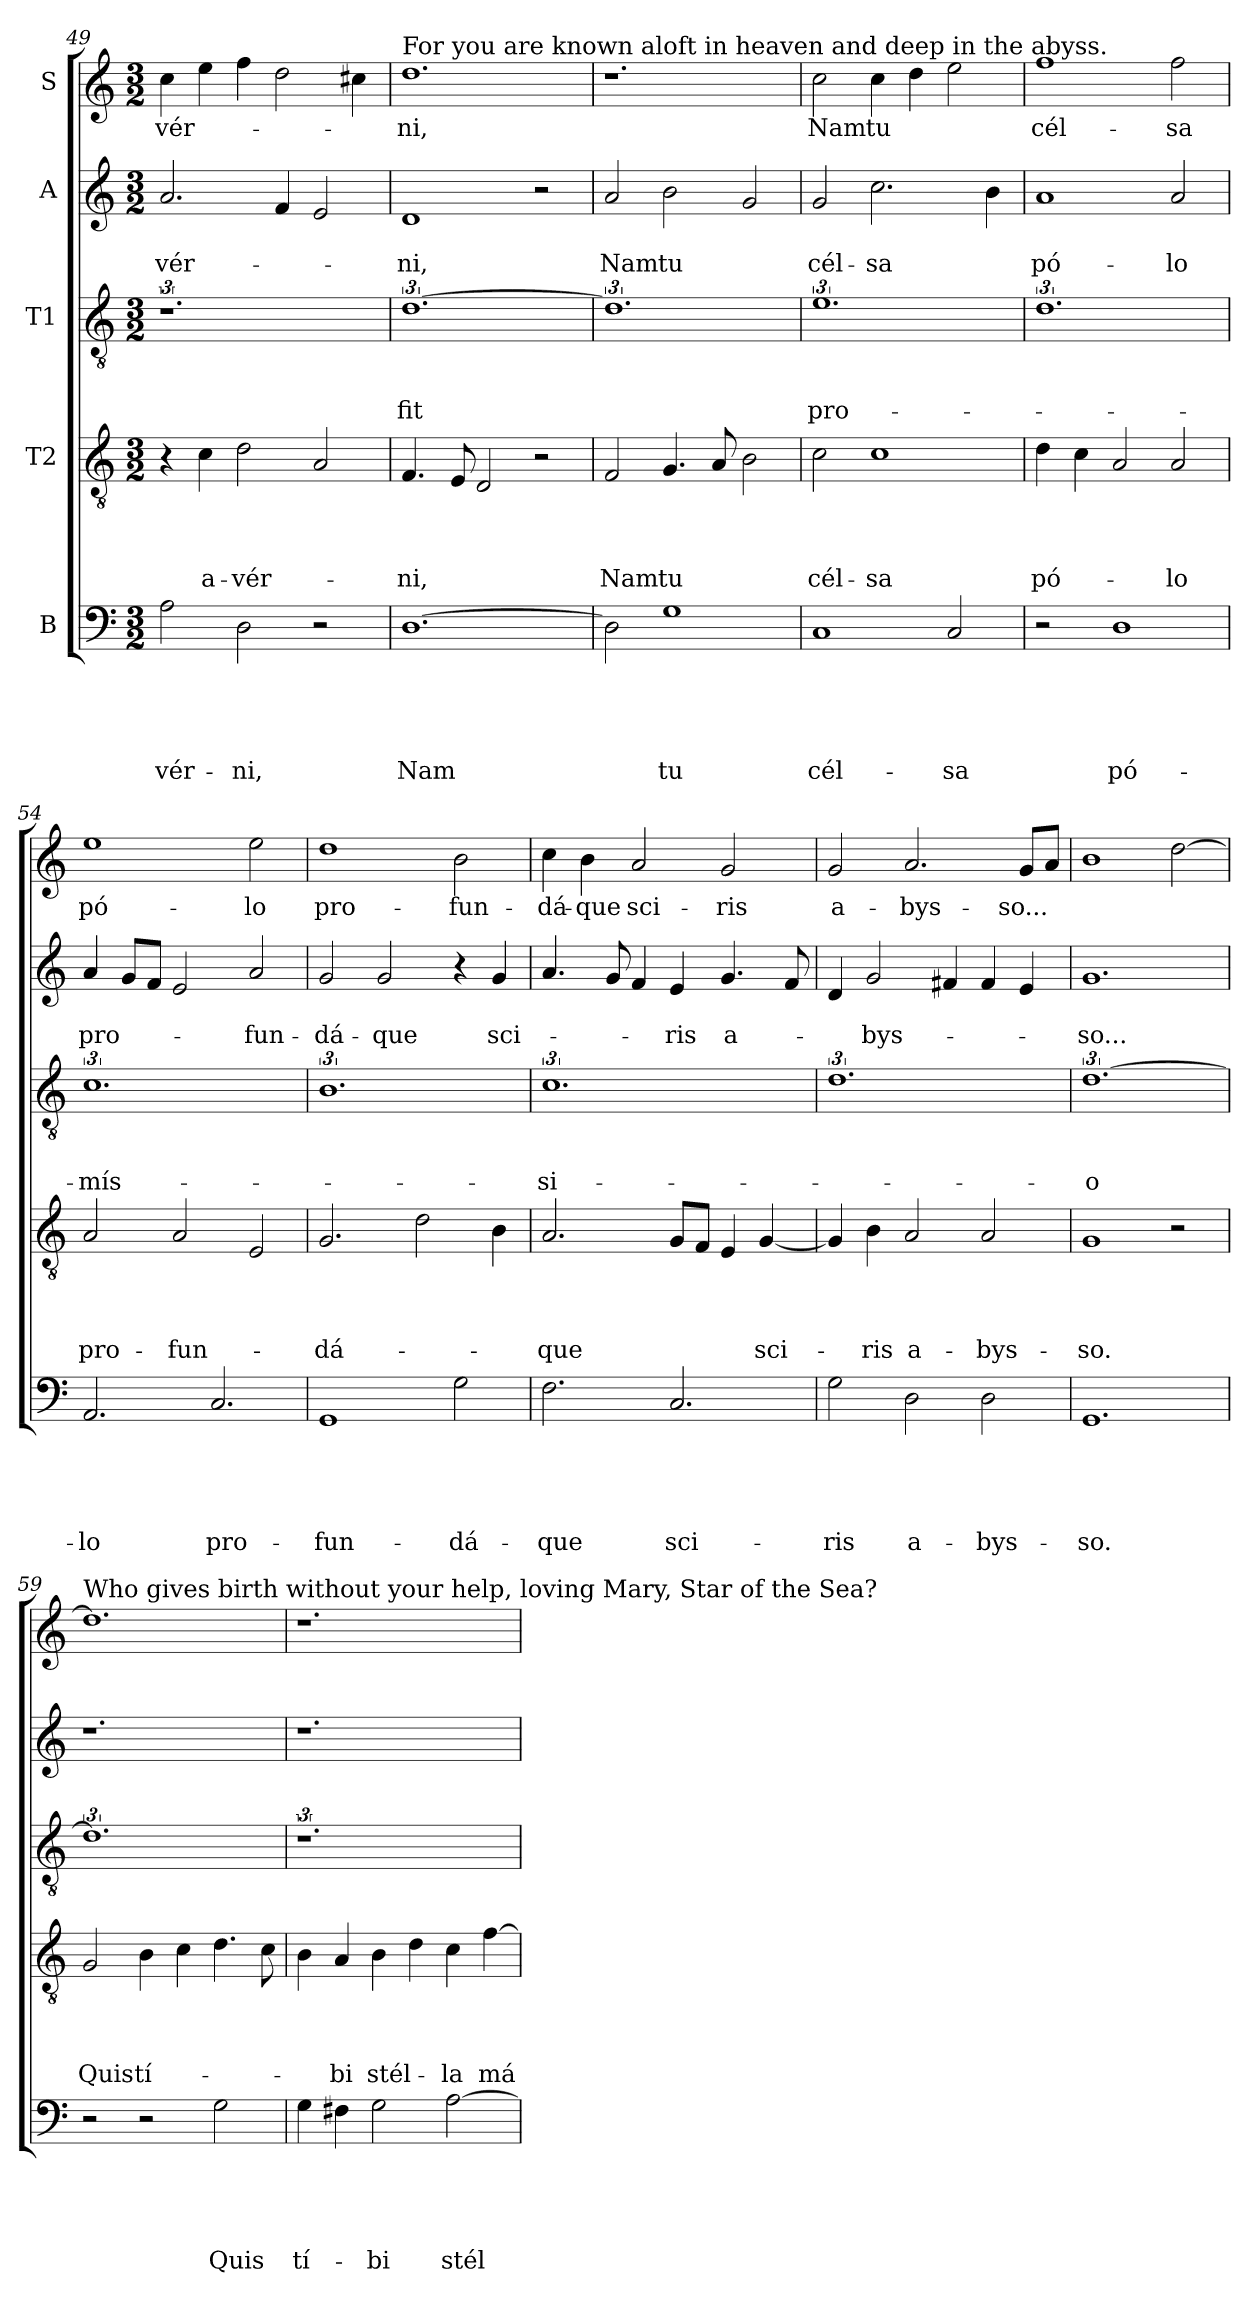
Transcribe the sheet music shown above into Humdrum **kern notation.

**kern	**text	**text	**text	**text	**text	**kern	**text	**text	**text	**text	**kern	**text	**text	**text	**kern	**text	**text	**kern	**text
*part5	*part5	*part5	*part5	*part5	*part5	*part4	*part4	*part4	*part4	*part4	*part3	*part3	*part3	*part3	*part2	*part2	*part2	*part1	*part1
*staff5	*staff5	*staff5	*staff5	*staff5	*staff5	*staff4	*staff4	*staff4	*staff4	*staff4	*staff3	*staff3	*staff3	*staff3	*staff2	*staff2	*staff2	*staff1	*staff1
*I"B	*	*	*	*	*	*I"T2	*	*	*	*	*I"T1	*	*	*	*I"A	*	*	*I"S	*
*clefF4	*	*	*	*	*	*clefGv2	*	*	*	*	*clefGv2	*	*	*	*clefG2	*	*	*clefG2	*
*k[]	*	*	*	*	*	*k[]	*	*	*	*	*k[]	*	*	*	*k[]	*	*	*k[]	*
*C:	*	*	*	*	*	*C:	*	*	*	*	*C:	*	*	*	*C:	*	*	*C:	*
*M3/2	*	*	*	*	*	*M3/2	*	*	*	*	*M3/2	*	*	*	*M3/2	*	*	*M3/2	*
*Xtuplet	*	*	*	*	*	*	*	*	*	*	*	*	*	*	*	*	*	*	*
=49	=49	=49	=49	=49	=49	=49	=49	=49	=49	=49	=49	=49	=49	=49	=49	=49	=49	=49	=49
!	!	!	!	!	!LO:LY:b	!	!	!	!	!	!	!	!	!	!	!	!	!	!
*	*	*	*	*	*	*Xtuplet	*	*	*	*	*	*	*	*	*Xtuplet	*	*	*	*
!	!	!	!	!	!	!	!	!	!	!	!	!	!	!	!	!	!LO:LY:b	!	!
*	*	*	*	*	*	*	*	*	*	*	*	*	*	*	*	*	*	*Xtuplet	*
!	!	!	!	!	!	!	!	!	!	!	!	!	!	!	!	!	!	!	!LO:LY:b
3A\	.	.	.	.	-vér-	6r	.	.	.	.	3%2.r	.	.	.	3.a/	.	-vér-	6cc\	-vér-
!	!	!	!	!	!	!	!	!	!	!LO:LY:b	!	!	!	!	!	!	!	!	!
.	.	.	.	.	.	6c\	.	.	.	a-	.	.	.	.	.	.	.	6ee\	.
!	!	!	!	!	!LO:LY:b	!	!	!	!	!LO:LY:b	!	!	!	!	!	!	!	!	!
3D\	.	.	.	.	-ni,	3d\	.	.	.	-vér-	.	.	.	.	.	.	.	6ff\	.
.	.	.	.	.	.	.	.	.	.	.	.	.	.	.	6f/	.	.	3dd\	.
3r	.	.	.	.	.	3A/	.	.	.	.	.	.	.	.	3e/	.	.	.	.
.	.	.	.	.	.	.	.	.	.	.	.	.	.	.	.	.	.	6cc#i\	.
=50	=50	=50	=50	=50	=50	=50	=50	=50	=50	=50	=50	=50	=50	=50	=50	=50	=50	=50	=50
!	!	!	!	!	!	!	!	!	!	!	!	!	!	!	!	!	!	!LO:TX:a:t=For you are known aloft in heaven and deep in the abyss.	!
!	!	!	!	!	!LO:LY:b	!	!	!	!	!LO:LY:b	!	!	!	!LO:LY:b	!	!	!LO:LY:b	!	!LO:LY:b
[3%2.D	.	.	.	.	Nam	6.F/	.	.	.	-ni,	[3%2.d	.	.	fit	3%2d	.	-ni,	3%2.dd	-ni,
.	.	.	.	.	.	12E/	.	.	.	.	.	.	.	.	.	.	.	.	.
.	.	.	.	.	.	3D/	.	.	.	.	.	.	.	.	.	.	.	.	.
.	.	.	.	.	.	3r	.	.	.	.	.	.	.	.	3r	.	.	.	.
=51	=51	=51	=51	=51	=51	=51	=51	=51	=51	=51	=51	=51	=51	=51	=51	=51	=51	=51	=51
!	!	!	!	!	!	!	!	!	!	!LO:LY:b	!	!	!	!	!	!	!LO:LY:b	!	!
3D\]	.	.	.	.	.	3F/	.	.	.	Nam	3%2.d]	.	.	.	3a/	.	Nam	3%2.r	.
!	!	!	!	!	!LO:LY:b	!	!	!	!	!LO:LY:b	!	!	!	!	!	!	!LO:LY:b	!	!
3%2G	.	.	.	.	tu	6.G/	.	.	.	tu	.	.	.	.	3b\	.	tu	.	.
.	.	.	.	.	.	12A/	.	.	.	.	.	.	.	.	.	.	.	.	.
.	.	.	.	.	.	3B\	.	.	.	.	.	.	.	.	3g/	.	.	.	.
=52	=52	=52	=52	=52	=52	=52	=52	=52	=52	=52	=52	=52	=52	=52	=52	=52	=52	=52	=52
!	!	!	!	!	!LO:LY:b	!	!	!	!	!LO:LY:b	!	!	!	!LO:LY:b	!	!	!LO:LY:b	!	!LO:LY:b
3%2C	.	.	.	.	cél-	3c\	.	.	.	cél-	3%2.e	.	.	pro-	3g/	.	cél-	3cc\	Nam
!	!	!	!	!	!	!	!	!	!	!LO:LY:b	!	!	!	!	!	!	!LO:LY:b	!	!LO:LY:b
.	.	.	.	.	.	3%2c	.	.	.	-sa	.	.	.	.	3.cc\	.	-sa	6cc\	tu
.	.	.	.	.	.	.	.	.	.	.	.	.	.	.	.	.	.	6dd\	.
!	!	!	!	!	!LO:LY:b	!	!	!	!	!	!	!	!	!	!	!	!	!	!
3C/	.	.	.	.	-sa	.	.	.	.	.	.	.	.	.	.	.	.	3ee\	.
.	.	.	.	.	.	.	.	.	.	.	.	.	.	.	6b\	.	.	.	.
!!LO:PB:g=z
=53	=53	=53	=53	=53	=53	=53	=53	=53	=53	=53	=53	=53	=53	=53	=53	=53	=53	=53	=53
!	!	!	!	!	!	!	!	!	!	!LO:LY:b	!	!	!	!	!	!	!LO:LY:b	!	!LO:LY:b
3r	.	.	.	.	.	6d\	.	.	.	pó-	3%2.d	.	.	.	3%2a	.	pó-	3%2ff	cél-
.	.	.	.	.	.	6c\	.	.	.	.	.	.	.	.	.	.	.	.	.
!	!	!	!	!	!LO:LY:b	!	!	!	!	!	!	!	!	!	!	!	!	!	!
3%2D	.	.	.	.	pó-	3A/	.	.	.	.	.	.	.	.	.	.	.	.	.
!	!	!	!	!	!	!	!	!	!	!LO:LY:b	!	!	!	!	!	!	!LO:LY:b	!	!LO:LY:b
.	.	.	.	.	.	3A/	.	.	.	-lo	.	.	.	.	3a/	.	-lo	3ff\	-sa
=54	=54	=54	=54	=54	=54	=54	=54	=54	=54	=54	=54	=54	=54	=54	=54	=54	=54	=54	=54
!	!	!	!	!	!LO:LY:b	!	!	!	!	!LO:LY:b	!	!	!	!LO:LY:b	!	!	!LO:LY:b	!	!LO:LY:b
3.AA/	.	.	.	.	-lo	3A/	.	.	.	pro-	3%2.c	.	.	-mís-	6a/	.	pro-	3%2ee	pó-
.	.	.	.	.	.	.	.	.	.	.	.	.	.	.	12g/L	.	.	.	.
.	.	.	.	.	.	.	.	.	.	.	.	.	.	.	12f/J	.	.	.	.
!	!	!	!	!	!	!	!	!	!	!LO:LY:b	!	!	!	!	!	!	!	!	!
.	.	.	.	.	.	3A/	.	.	.	-fun-	.	.	.	.	3e/	.	.	.	.
!	!	!	!	!	!LO:LY:b	!	!	!	!	!	!	!	!	!	!	!	!	!	!
3.C/	.	.	.	.	pro-	.	.	.	.	.	.	.	.	.	.	.	.	.	.
!	!	!	!	!	!	!	!	!	!	!	!	!	!	!	!	!	!LO:LY:b	!	!LO:LY:b
.	.	.	.	.	.	3E/	.	.	.	.	.	.	.	.	3a/	.	-fun-	3ee\	-lo
=55	=55	=55	=55	=55	=55	=55	=55	=55	=55	=55	=55	=55	=55	=55	=55	=55	=55	=55	=55
!	!	!	!	!	!LO:LY:b	!	!	!	!	!LO:LY:b	!	!	!	!	!	!	!LO:LY:b	!	!LO:LY:b
3%2GG	.	.	.	.	-fun-	3.G/	.	.	.	-dá-	3%2.B	.	.	.	3g/	.	-dá-	3%2dd	pro-
!	!	!	!	!	!	!	!	!	!	!	!	!	!	!	!	!	!LO:LY:b	!	!
.	.	.	.	.	.	.	.	.	.	.	.	.	.	.	3g/	.	-que	.	.
.	.	.	.	.	.	3d\	.	.	.	.	.	.	.	.	.	.	.	.	.
!	!	!	!	!	!LO:LY:b	!	!	!	!	!	!	!	!	!	!	!	!	!	!LO:LY:b
3G\	.	.	.	.	-dá-	.	.	.	.	.	.	.	.	.	6r	.	.	3b\	-fun-
!	!	!	!	!	!	!	!	!	!	!	!	!	!	!	!	!	!LO:LY:b	!	!
.	.	.	.	.	.	6B\	.	.	.	.	.	.	.	.	6g/	.	sci-	.	.
=56	=56	=56	=56	=56	=56	=56	=56	=56	=56	=56	=56	=56	=56	=56	=56	=56	=56	=56	=56
!	!	!	!	!	!LO:LY:b	!	!	!	!	!LO:LY:b	!	!	!	!LO:LY:b	!	!	!	!	!LO:LY:b
3.F\	.	.	.	.	-que	3.A/	.	.	.	-que	3%2.c	.	.	-si-	6.a/	.	.	6cc\	-dá-
!	!	!	!	!	!	!	!	!	!	!	!	!	!	!	!	!	!	!	!LO:LY:b
.	.	.	.	.	.	.	.	.	.	.	.	.	.	.	.	.	.	6b\	-que
.	.	.	.	.	.	.	.	.	.	.	.	.	.	.	12g/	.	.	.	.
!	!	!	!	!	!	!	!	!	!	!	!	!	!	!	!	!	!	!	!LO:LY:b
.	.	.	.	.	.	.	.	.	.	.	.	.	.	.	6f/	.	.	3a/	sci-
!	!	!	!	!	!LO:LY:b	!	!	!	!	!	!	!	!	!	!	!	!LO:LY:b	!	!
3.C/	.	.	.	.	sci-	12G/L	.	.	.	.	.	.	.	.	6e/	.	-ris	.	.
.	.	.	.	.	.	12F/J	.	.	.	.	.	.	.	.	.	.	.	.	.
!	!	!	!	!	!	!	!	!	!	!	!	!	!	!	!	!	!LO:LY:b	!	!LO:LY:b
.	.	.	.	.	.	6E/	.	.	.	.	.	.	.	.	6.g/	.	a-	3g/	-ris
!	!	!	!	!	!	!	!	!	!	!LO:LY:b	!	!	!	!	!	!	!	!	!
.	.	.	.	.	.	[6G/	.	.	.	sci-	.	.	.	.	.	.	.	.	.
.	.	.	.	.	.	.	.	.	.	.	.	.	.	.	12f/	.	.	.	.
=57	=57	=57	=57	=57	=57	=57	=57	=57	=57	=57	=57	=57	=57	=57	=57	=57	=57	=57	=57
!	!	!	!	!	!LO:LY:b	!	!	!	!	!	!	!	!	!	!	!	!	!	!LO:LY:b
3G\	.	.	.	.	-ris	6G/]	.	.	.	.	3%2.d	.	.	.	6d/	.	.	3g/	a-
!	!	!	!	!	!	!	!	!	!	!LO:LY:b	!	!	!	!	!	!	!LO:LY:b	!	!
.	.	.	.	.	.	6B\	.	.	.	-ris	.	.	.	.	3g/	.	-bys-	.	.
!	!	!	!	!	!LO:LY:b	!	!	!	!	!LO:LY:b	!	!	!	!	!	!	!	!	!LO:LY:b
3D\	.	.	.	.	a-	3A/	.	.	.	a-	.	.	.	.	.	.	.	3.a/	-bys-
.	.	.	.	.	.	.	.	.	.	.	.	.	.	.	6f#i/	.	.	.	.
!	!	!	!	!	!LO:LY:b	!	!	!	!	!LO:LY:b	!	!	!	!	!	!	!	!	!
3D\	.	.	.	.	-bys-	3A/	.	.	.	-bys-	.	.	.	.	6f#i/	.	.	.	.
!	!	!	!	!	!	!	!	!	!	!	!	!	!	!	!	!	!	!	!LO:LY:b
.	.	.	.	.	.	.	.	.	.	.	.	.	.	.	6e/	.	.	12g/L	-so...
.	.	.	.	.	.	.	.	.	.	.	.	.	.	.	.	.	.	12a/J	.
=58	=58	=58	=58	=58	=58	=58	=58	=58	=58	=58	=58	=58	=58	=58	=58	=58	=58	=58	=58
!	!	!	!	!	!LO:LY:b	!	!	!	!	!LO:LY:b	!	!	!	!LO:LY:b	!	!	!LO:LY:b	!	!
3%2.GG	.	.	.	.	-so.	3%2G	.	.	.	-so.	[3%2.d	.	.	-o	3%2.g	.	-so...	3%2b	.
.	.	.	.	.	.	3r	.	.	.	.	.	.	.	.	.	.	.	[3dd\	.
!!LO:LB:g=z
=59	=59	=59	=59	=59	=59	=59	=59	=59	=59	=59	=59	=59	=59	=59	=59	=59	=59	=59	=59
!	!	!	!	!	!	!	!	!	!	!	!	!	!	!	!	!	!	!LO:TX:a:t=Who gives birth without your help, loving Mary, Star of the Sea?	!
!	!	!	!	!	!	!	!	!	!	!LO:LY:b	!	!	!	!	!	!	!	!	!
3r	.	.	.	.	.	3G/	.	.	.	Quis	3%2.d]	.	.	.	3%2.r	.	.	3%2.dd]	.
!	!	!	!	!	!	!	!	!	!	!LO:LY:b	!	!	!	!	!	!	!	!	!
3r	.	.	.	.	.	6B\	.	.	.	tí-	.	.	.	.	.	.	.	.	.
.	.	.	.	.	.	6c\	.	.	.	.	.	.	.	.	.	.	.	.	.
!	!	!	!	!	!LO:LY:b	!	!	!	!	!	!	!	!	!	!	!	!	!	!
3G\	.	.	.	.	Quis	6.d\	.	.	.	.	.	.	.	.	.	.	.	.	.
.	.	.	.	.	.	12c\	.	.	.	.	.	.	.	.	.	.	.	.	.
=60	=60	=60	=60	=60	=60	=60	=60	=60	=60	=60	=60	=60	=60	=60	=60	=60	=60	=60	=60
!	!	!	!	!	!LO:LY:b	!	!	!	!	!	!	!	!	!	!	!	!	!	!
6G\	.	.	.	.	tí-	6B\	.	.	.	.	3%2.r	.	.	.	3%2.r	.	.	3%2.r	.
!	!	!	!	!	!	!	!	!	!	!LO:LY:b	!	!	!	!	!	!	!	!	!
6F#i\	.	.	.	.	.	6A/	.	.	.	-bi	.	.	.	.	.	.	.	.	.
!	!	!	!	!	!LO:LY:b	!	!	!	!	!LO:LY:b	!	!	!	!	!	!	!	!	!
3G\	.	.	.	.	-bi	6B\	.	.	.	stél-	.	.	.	.	.	.	.	.	.
.	.	.	.	.	.	6d\	.	.	.	.	.	.	.	.	.	.	.	.	.
!	!	!	!	!	!LO:LY:b	!	!	!	!	!LO:LY:b	!	!	!	!	!	!	!	!	!
[3A\	.	.	.	.	stél-	6c\	.	.	.	-la	.	.	.	.	.	.	.	.	.
!	!	!	!	!	!	!	!	!	!	!LO:LY:b	!	!	!	!	!	!	!	!	!
.	.	.	.	.	.	[6f\	.	.	.	má-	.	.	.	.	.	.	.	.	.
=	=	=	=	=	=	=	=	=	=	=	=	=	=	=	=	=	=	=	=
*-	*-	*-	*-	*-	*-	*-	*-	*-	*-	*-	*-	*-	*-	*-	*-	*-	*-	*-	*-
